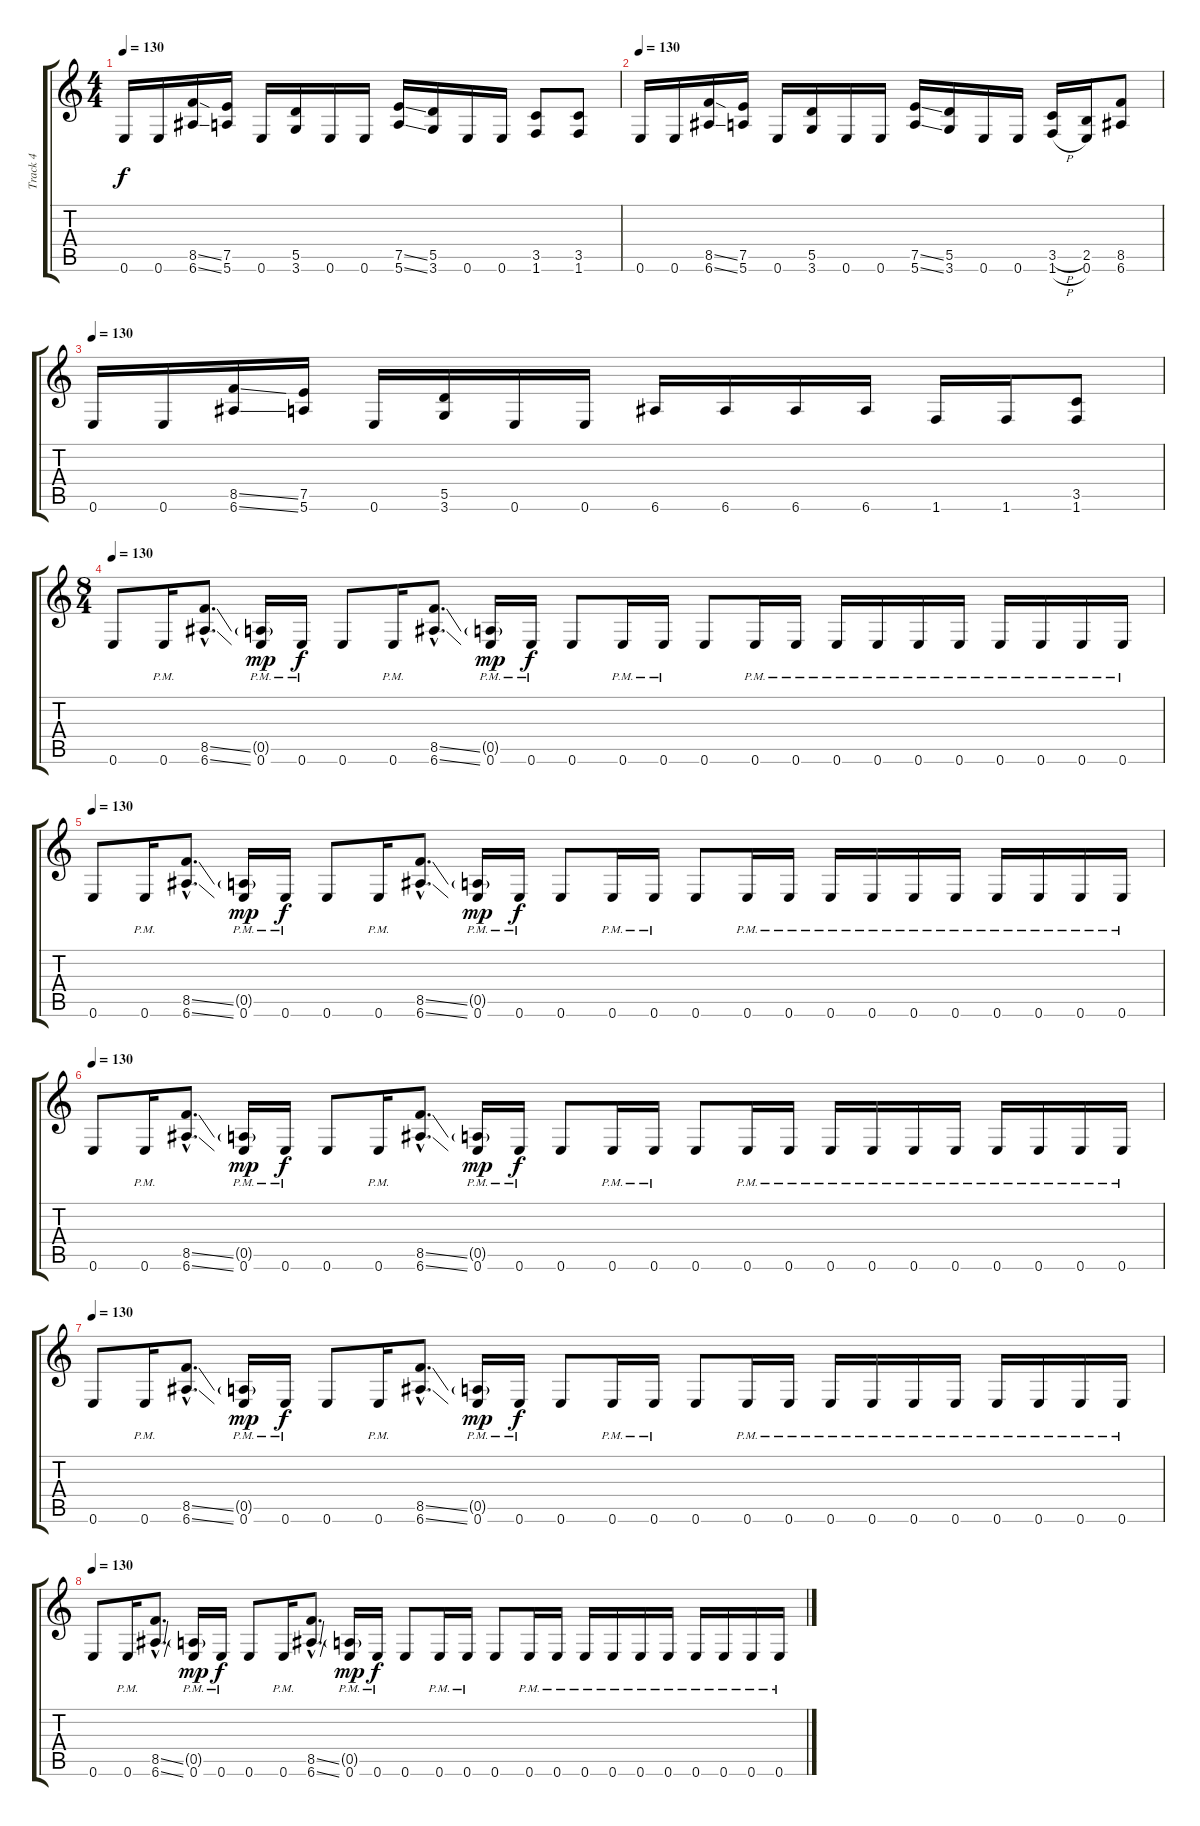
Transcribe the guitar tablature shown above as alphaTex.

\track ("Track 4" "Track 4") {instrument distortionguitar}
\staff {score tabs}
\tuning (E4 B3 G3 D3 A2 E2) {hide}
\ts (4 4)
\tempo 130
\clef g2
\ks c
0.6.16{dy f} 0.6.16 (8.5{ss} 6.6{ss}).16 (7.5 5.6).16 0.6.16 (5.5 3.6).16 0.6.16 0.6.16 (7.5{ss} 5.6{ss}).16 (5.5 3.6).16 0.6.16 0.6.16 (3.5 1.6).8 (3.5 1.6).8 |
\tempo 130
0.6.16 0.6.16 (8.5{ss} 6.6{ss}).16 (7.5 5.6).16 0.6.16 (5.5 3.6).16 0.6.16 0.6.16 (7.5{ss} 5.6{ss}).16 (5.5 3.6).16 0.6.16 0.6.16 (3.5{h} 1.6{h}).16 (2.5 0.6).16 (8.5 6.6).8 |
\tempo 130
0.6.16 0.6.16 (8.5{ss} 6.6{ss}).16 (7.5 5.6).16 0.6.16 (5.5 3.6).16 0.6.16 0.6.16 6.6.16 6.6.16 6.6.16 6.6.16 1.6.16 1.6.16 (3.5 1.6).8 |
\ts (8 4)
\tempo 130
0.6.8 0.6{pm}.16 (8.5{ss hac} 6.6{ss hac}).8{d} (0.5{g} 0.6{pm}).16{dy mp} 0.6{pm}.16{dy f} 0.6.8 0.6{pm}.16 (8.5{ss hac} 6.6{ss hac}).8{d} (0.5{g} 0.6{pm}).16{dy mp} 0.6{pm}.16{dy f} 0.6.8 0.6{pm}.16 0.6{pm}.16 0.6.8 0.6{pm}.16 0.6{pm}.16 0.6{pm}.16 0.6{pm}.16 0.6{pm}.16 0.6{pm}.16 0.6{pm}.16 0.6{pm}.16 0.6{pm}.16 0.6{pm}.16 |
\tempo 130
0.6.8 0.6{pm}.16 (8.5{ss hac} 6.6{ss hac}).8{d} (0.5{g} 0.6{pm}).16{dy mp} 0.6{pm}.16{dy f} 0.6.8 0.6{pm}.16 (8.5{ss hac} 6.6{ss hac}).8{d} (0.5{g} 0.6{pm}).16{dy mp} 0.6{pm}.16{dy f} 0.6.8 0.6{pm}.16 0.6{pm}.16 0.6.8 0.6{pm}.16 0.6{pm}.16 0.6{pm}.16 0.6{pm}.16 0.6{pm}.16 0.6{pm}.16 0.6{pm}.16 0.6{pm}.16 0.6{pm}.16 0.6{pm}.16 |
\tempo 130
0.6.8 0.6{pm}.16 (8.5{ss hac} 6.6{ss hac}).8{d} (0.5{g} 0.6{pm}).16{dy mp} 0.6{pm}.16{dy f} 0.6.8 0.6{pm}.16 (8.5{ss hac} 6.6{ss hac}).8{d} (0.5{g} 0.6{pm}).16{dy mp} 0.6{pm}.16{dy f} 0.6.8 0.6{pm}.16 0.6{pm}.16 0.6.8 0.6{pm}.16 0.6{pm}.16 0.6{pm}.16 0.6{pm}.16 0.6{pm}.16 0.6{pm}.16 0.6{pm}.16 0.6{pm}.16 0.6{pm}.16 0.6{pm}.16 |
\tempo 130
0.6.8 0.6{pm}.16 (8.5{ss hac} 6.6{ss hac}).8{d} (0.5{g} 0.6{pm}).16{dy mp} 0.6{pm}.16{dy f} 0.6.8 0.6{pm}.16 (8.5{ss hac} 6.6{ss hac}).8{d} (0.5{g} 0.6{pm}).16{dy mp} 0.6{pm}.16{dy f} 0.6.8 0.6{pm}.16 0.6{pm}.16 0.6.8 0.6{pm}.16 0.6{pm}.16 0.6{pm}.16 0.6{pm}.16 0.6{pm}.16 0.6{pm}.16 0.6{pm}.16 0.6{pm}.16 0.6{pm}.16 0.6{pm}.16 |
\tempo 130
0.6.8 0.6{pm}.16 (8.5{ss hac} 6.6{ss hac}).8{d} (0.5{g} 0.6{pm}).16{dy mp} 0.6{pm}.16{dy f} 0.6.8 0.6{pm}.16 (8.5{ss hac} 6.6{ss hac}).8{d} (0.5{g} 0.6{pm}).16{dy mp} 0.6{pm}.16{dy f} 0.6.8 0.6{pm}.16 0.6{pm}.16 0.6.8 0.6{pm}.16 0.6{pm}.16 0.6{pm}.16 0.6{pm}.16 0.6{pm}.16 0.6{pm}.16 0.6{pm}.16 0.6{pm}.16 0.6{pm}.16 0.6{pm}.16
